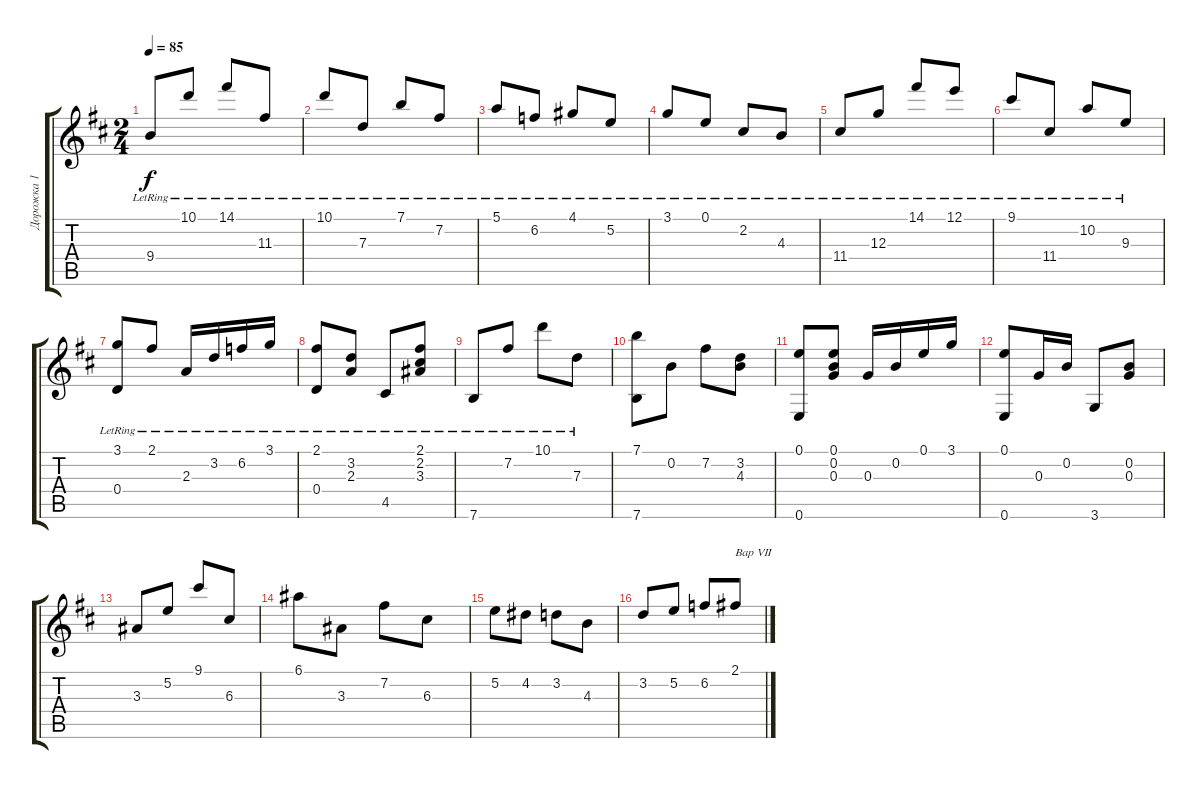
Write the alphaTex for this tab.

\track ("Дорожка 1" "Дорожка 1") {instrument acousticguitarsteel}
\staff {score tabs}
\tuning (E4 B3 G3 D3 A2 E2) {hide}
\ts (2 4)
\tempo 85
\clef g2
\ks bminor
9.4{lr}.8{dy f beam Up} 10.1{lr}.8{beam Up} 14.1{lr}.8{beam Up} 11.3{lr}.8{beam Up} |
10.1{lr}.8{beam Up} 7.3{lr}.8{beam Up} 7.1{lr}.8{beam Up} 7.2{lr}.8{beam Up} |
5.1{lr}.8{beam Up} 6.2{lr}.8{beam Up} 4.1{lr}.8{beam Up} 5.2{lr}.8{beam Up} |
3.1{lr}.8{beam Up} 0.1{lr}.8{beam Up} 2.2{lr}.8{beam Up} 4.3{lr}.8{beam Up} |
11.4{lr}.8{beam Up} 12.3{lr}.8{beam Up} 14.1{lr}.8{beam Up} 12.1{lr}.8{beam Up} |
9.1{lr}.8{beam Up} 11.4{lr}.8{beam Up} 10.2{lr}.8{beam Up} 9.3{lr}.8{beam Up} |
(3.1{lr} 0.4{lr}).8{beam Up} 2.1{lr}.8{beam Up} 2.3{lr}.16{beam Up} 3.2{lr}.16{beam Up} 6.2{lr}.16{beam Up} 3.1{lr}.16{beam Up} |
(2.1{lr} 0.4{lr}).8 (3.2{lr} 2.3{lr}).8 4.5{lr}.8 (2.1{lr} 2.2{lr} 3.3{lr}).8 |
7.6{lr}.8 7.2{lr}.8 10.1{lr}.8 7.3{lr}.8 |
(7.1 7.6).8 0.2.8 7.2.8 (3.2 4.3).8 |
(0.1 0.6).8 (0.1 0.2 0.3).8 0.3.16{beam Up} 0.2.16{beam Up} 0.1.16{beam Up} 3.1.16{beam Up} |
(0.1 0.6).8 0.3.16 0.2.16 3.6.8 (0.2 0.3).8 |
3.3.8{beam Up} 5.2.8{beam Up} 9.1.8{beam Up} 6.3.8{beam Up} |
6.1.8 3.3.8 7.2.8 6.3.8 |
5.2.8 4.2.8 3.2.8 4.3.8 |
3.2.8{beam Up} 5.2.8{beam Up} 6.2.8{beam Up} 2.1.8{txt "Вар VII" beam Up}
